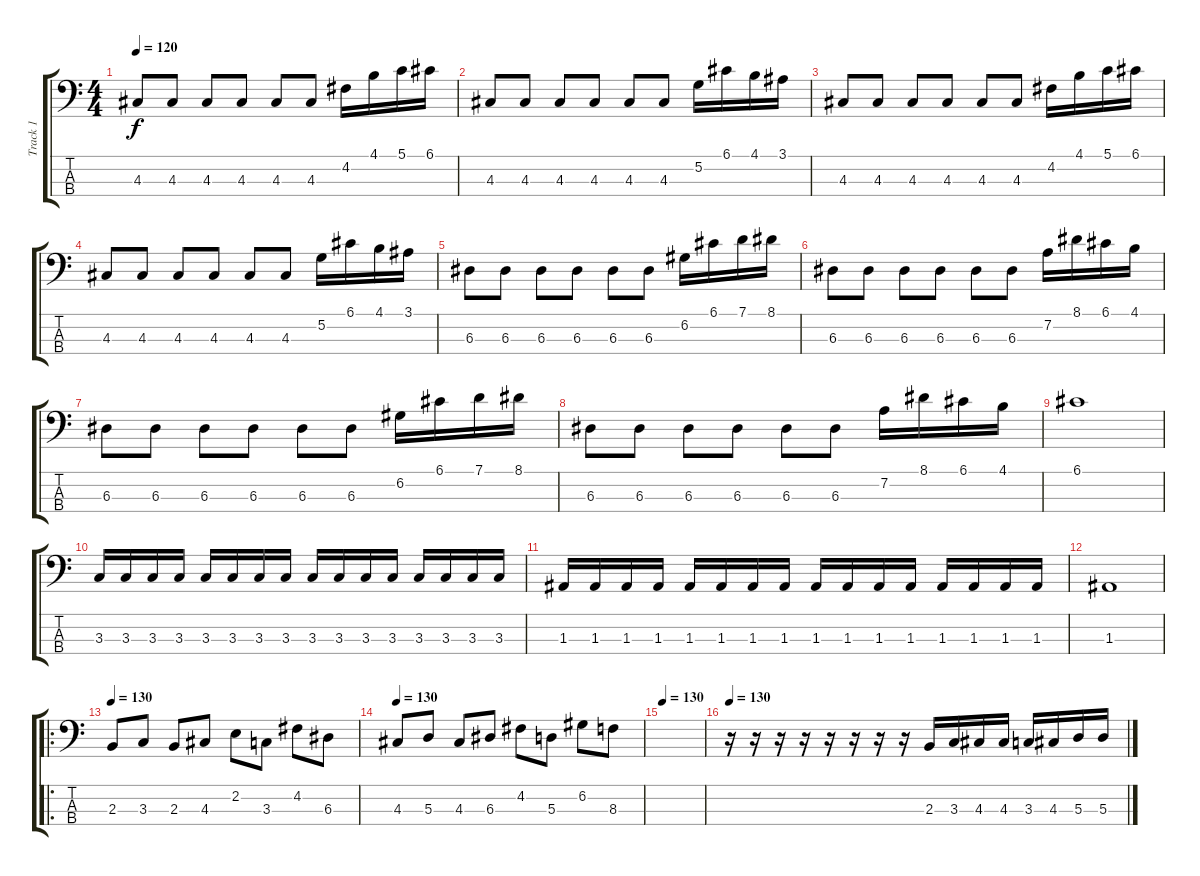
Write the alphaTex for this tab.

\track ("Track 1" "Track 1") {instrument electricbasspick}
\staff {score tabs}
\tuning (G2 D2 A1 D1) {hide}
\ts (4 4)
\tempo 120
\clef f4
\ks c
4.3.8{dy f instrument electricbasspick} 4.3.8 4.3.8 4.3.8 4.3.8 4.3.8 4.2.16 4.1.16 5.1.16 6.1.16 |
4.3.8 4.3.8 4.3.8 4.3.8 4.3.8 4.3.8 5.2.16 6.1.16 4.1.16 3.1.16 |
4.3.8 4.3.8 4.3.8 4.3.8 4.3.8 4.3.8 4.2.16 4.1.16 5.1.16 6.1.16 |
4.3.8 4.3.8 4.3.8 4.3.8 4.3.8 4.3.8 5.2.16 6.1.16 4.1.16 3.1.16 |
6.3.8 6.3.8 6.3.8 6.3.8 6.3.8 6.3.8 6.2.16 6.1.16 7.1.16 8.1.16 |
6.3.8 6.3.8 6.3.8 6.3.8 6.3.8 6.3.8 7.2.16 8.1.16 6.1.16 4.1.16 |
6.3.8 6.3.8 6.3.8 6.3.8 6.3.8 6.3.8 6.2.16 6.1.16 7.1.16 8.1.16 |
6.3.8 6.3.8 6.3.8 6.3.8 6.3.8 6.3.8 7.2.16 8.1.16 6.1.16 4.1.16 |
6.1.1 |
3.3.16{instrument electricguitarmuted} 3.3.16 3.3.16 3.3.16 3.3.16 3.3.16 3.3.16 3.3.16 3.3.16 3.3.16 3.3.16 3.3.16 3.3.16 3.3.16 3.3.16 3.3.16 |
1.3.16 1.3.16 1.3.16 1.3.16 1.3.16 1.3.16 1.3.16 1.3.16 1.3.16 1.3.16 1.3.16 1.3.16 1.3.16 1.3.16 1.3.16 1.3.16 |
1.3.1 |
\ro
\tempo 130
2.3.8 3.3.8 2.3.8 4.3.8 2.2.8 3.3.8 4.2.8 6.3.8 |
\tempo 130
4.3.8 5.3.8 4.3.8 6.3.8 4.2.8 5.3.8 6.2.8 8.3.8 |
\tempo 130
|
\tempo 130
r.16 r.16 r.16 r.16 r.16 r.16 r.16 r.16 2.3.16 3.3.16 4.3.16 4.3.16 3.3.16 4.3.16 5.3.16 5.3.16
